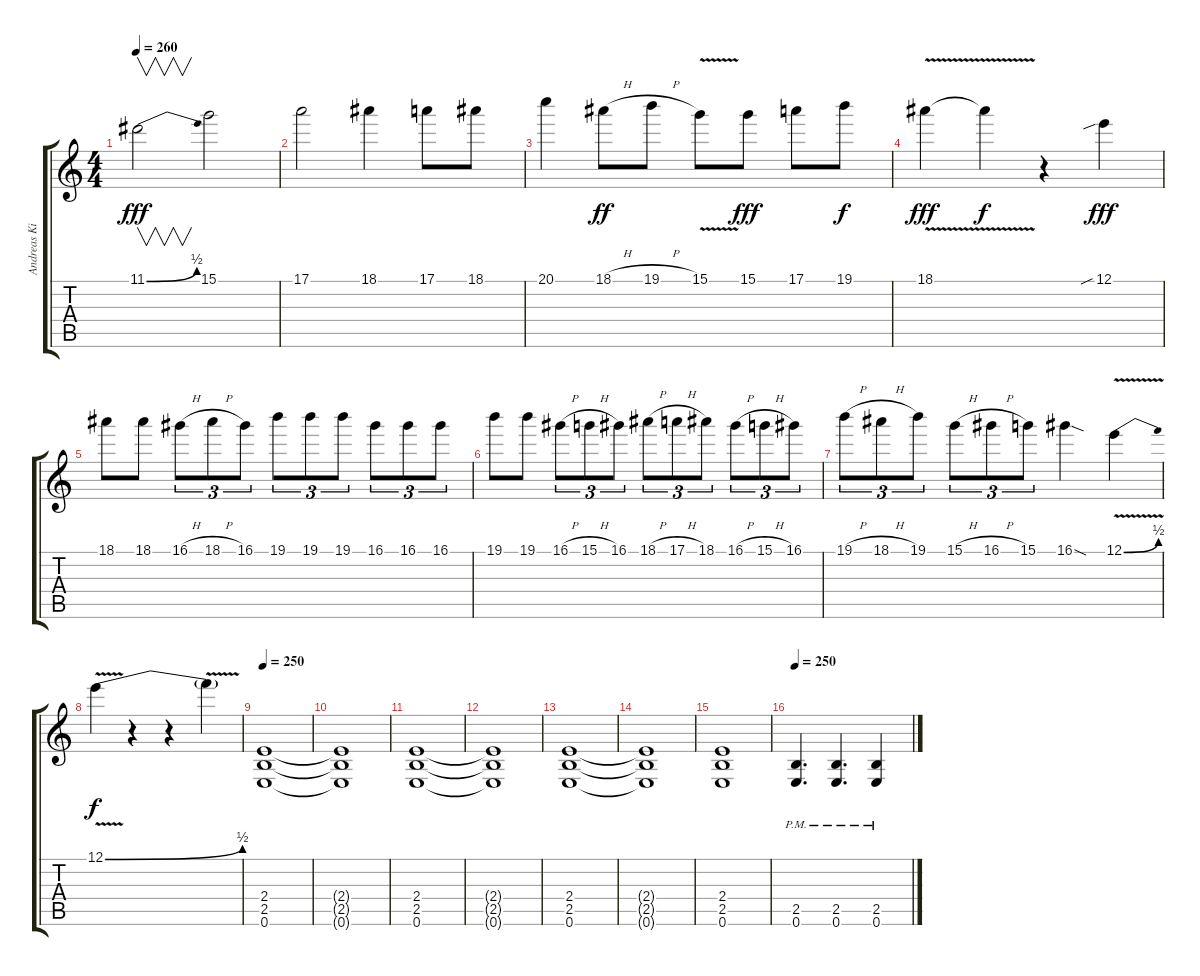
\track ("Andreas Kisser" "Andreas Ki") {instrument overdrivenguitar}
\staff {score tabs}
\tuning (E4 B3 G3 D3 A2 E2) {hide}
\ts (4 4)
\tempo 260
\clef g2
\ks c
11.1{be (bend 0 0 60 2)}.2{v dy fff} 15.1.2 |
17.1.2 18.1.4 17.1.8 18.1.8 |
20.1.4 18.1{h}.8{dy ff} 19.1{h}.8 15.1{v}.8 15.1.8{dy fff} 17.1.8 19.1.8{dy f} |
18.1{v}.4{dy fff} 18.1{t}.4{dy f} r.4 12.1{sib}.4{dy fff} |
18.1.8 18.1.8 16.1{h}.8{tu (3 2)} 18.1{h}.8{tu (3 2)} 16.1.8{tu (3 2)} 19.1.8{tu (3 2)} 19.1.8{tu (3 2)} 19.1.8{tu (3 2)} 16.1.8{tu (3 2)} 16.1.8{tu (3 2)} 16.1.8{tu (3 2)} |
19.1.8 19.1.8 16.1{h}.8{tu (3 2)} 15.1{h}.8{tu (3 2)} 16.1.8{tu (3 2)} 18.1{h}.8{tu (3 2)} 17.1{h}.8{tu (3 2)} 18.1.8{tu (3 2)} 16.1{h}.8{tu (3 2)} 15.1{h}.8{tu (3 2)} 16.1.8{tu (3 2)} |
19.1{h}.8{tu (3 2)} 18.1{h}.8{tu (3 2)} 19.1.8{tu (3 2)} 15.1{h}.8{tu (3 2)} 16.1{h}.8{tu (3 2)} 15.1.8{tu (3 2)} 16.1{sod}.4 12.1{be (bend 0 0 60 2) v}.4 |
12.1{be (bend 0 0 60 2) v}.4{dy f} r.4 r.4 12.1{t}.4 |
\tempo 248
\tempo 250
(2.4 2.5 0.6).1{instrument overdrivenguitar} |
(2.4{t} 2.5{t} 0.6{t}).1 |
(2.4 2.5 0.6).1 |
(2.4{t} 2.5{t} 0.6{t}).1 |
(2.4 2.5 0.6).1 |
(2.4{t} 2.5{t} 0.6{t}).1 |
(2.4 2.5 0.6).1 |
\tempo 250
(2.5{pm} 0.6{pm}).4{d} (2.5{pm} 0.6{pm}).4{d} (2.5{pm} 0.6{pm}).4
